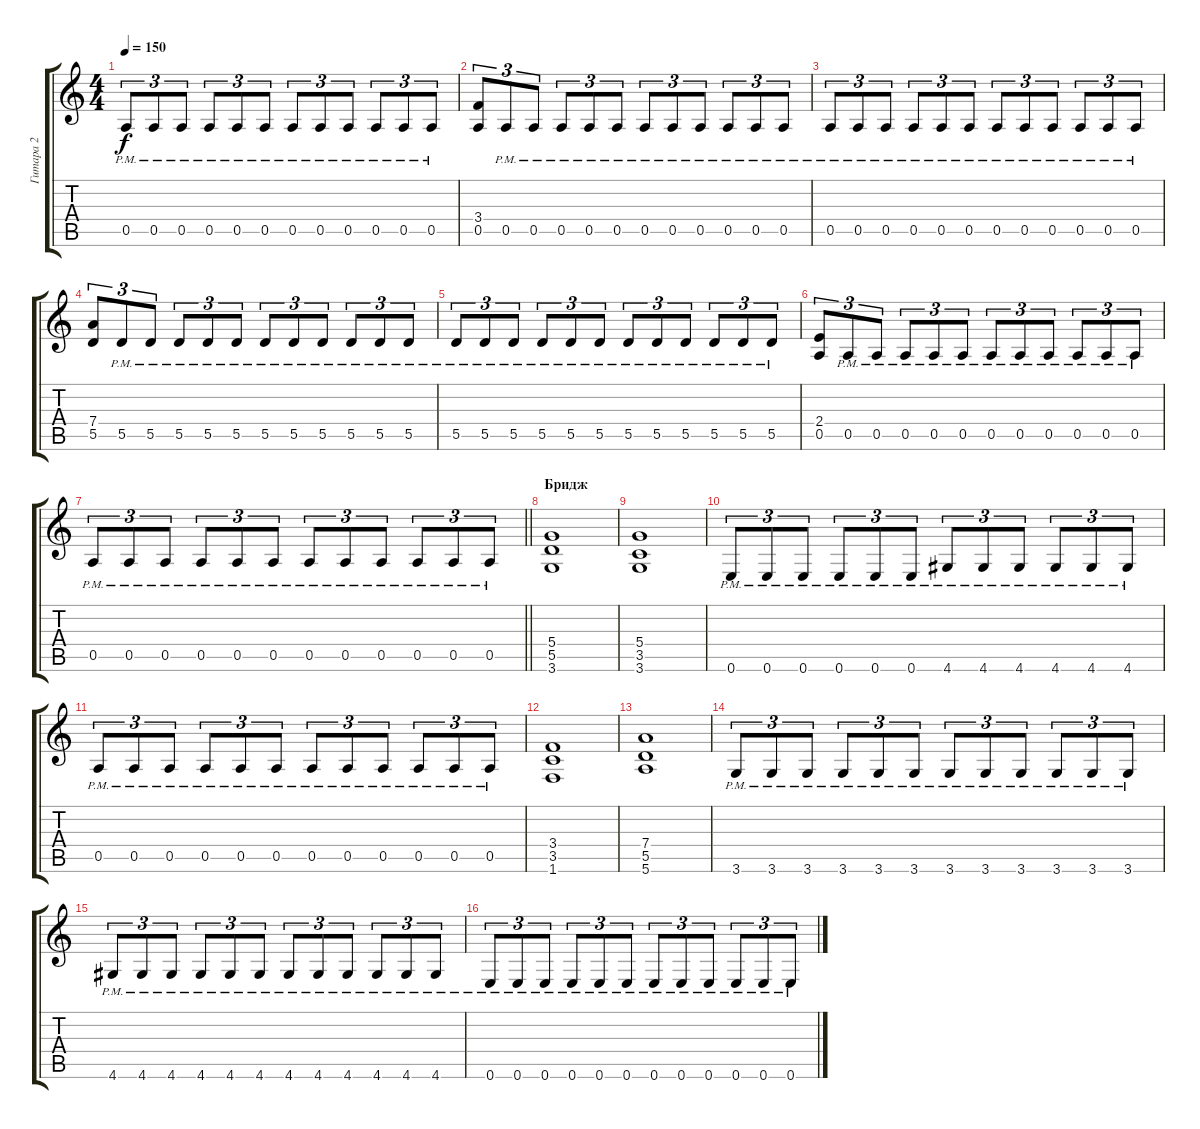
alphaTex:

\track ("Гитара 2" "Гитара 2") {instrument distortionguitar}
\staff {score tabs}
\tuning (E4 B3 G3 D3 A2 E2) {hide}
\ts (4 4)
\tempo 150
\clef g2
\ks c
0.5{pm}.8{tu (3 2) dy f} 0.5{pm}.8{tu (3 2)} 0.5{pm}.8{tu (3 2)} 0.5{pm}.8{tu (3 2)} 0.5{pm}.8{tu (3 2)} 0.5{pm}.8{tu (3 2)} 0.5{pm}.8{tu (3 2)} 0.5{pm}.8{tu (3 2)} 0.5{pm}.8{tu (3 2)} 0.5{pm}.8{tu (3 2)} 0.5{pm}.8{tu (3 2)} 0.5{pm}.8{tu (3 2)} |
(3.4 0.5).8{tu (3 2)} 0.5{pm}.8{tu (3 2)} 0.5{pm}.8{tu (3 2)} 0.5{pm}.8{tu (3 2)} 0.5{pm}.8{tu (3 2)} 0.5{pm}.8{tu (3 2)} 0.5{pm}.8{tu (3 2)} 0.5{pm}.8{tu (3 2)} 0.5{pm}.8{tu (3 2)} 0.5{pm}.8{tu (3 2)} 0.5{pm}.8{tu (3 2)} 0.5{pm}.8{tu (3 2)} |
0.5{pm}.8{tu (3 2)} 0.5{pm}.8{tu (3 2)} 0.5{pm}.8{tu (3 2)} 0.5{pm}.8{tu (3 2)} 0.5{pm}.8{tu (3 2)} 0.5{pm}.8{tu (3 2)} 0.5{pm}.8{tu (3 2)} 0.5{pm}.8{tu (3 2)} 0.5{pm}.8{tu (3 2)} 0.5{pm}.8{tu (3 2)} 0.5{pm}.8{tu (3 2)} 0.5{pm}.8{tu (3 2)} |
(7.4 5.5).8{tu (3 2)} 5.5{pm}.8{tu (3 2)} 5.5{pm}.8{tu (3 2)} 5.5{pm}.8{tu (3 2)} 5.5{pm}.8{tu (3 2)} 5.5{pm}.8{tu (3 2)} 5.5{pm}.8{tu (3 2)} 5.5{pm}.8{tu (3 2)} 5.5{pm}.8{tu (3 2)} 5.5{pm}.8{tu (3 2)} 5.5{pm}.8{tu (3 2)} 5.5{pm}.8{tu (3 2)} |
5.5{pm}.8{tu (3 2)} 5.5{pm}.8{tu (3 2)} 5.5{pm}.8{tu (3 2)} 5.5{pm}.8{tu (3 2)} 5.5{pm}.8{tu (3 2)} 5.5{pm}.8{tu (3 2)} 5.5{pm}.8{tu (3 2)} 5.5{pm}.8{tu (3 2)} 5.5{pm}.8{tu (3 2)} 5.5{pm}.8{tu (3 2)} 5.5{pm}.8{tu (3 2)} 5.5{pm}.8{tu (3 2)} |
(2.4 0.5).8{tu (3 2)} 0.5{pm}.8{tu (3 2)} 0.5{pm}.8{tu (3 2)} 0.5{pm}.8{tu (3 2)} 0.5{pm}.8{tu (3 2)} 0.5{pm}.8{tu (3 2)} 0.5{pm}.8{tu (3 2)} 0.5{pm}.8{tu (3 2)} 0.5{pm}.8{tu (3 2)} 0.5{pm}.8{tu (3 2)} 0.5{pm}.8{tu (3 2)} 0.5{pm}.8{tu (3 2)} |
\barLineRight lightlight
0.5{pm}.8{tu (3 2)} 0.5{pm}.8{tu (3 2)} 0.5{pm}.8{tu (3 2)} 0.5{pm}.8{tu (3 2)} 0.5{pm}.8{tu (3 2)} 0.5{pm}.8{tu (3 2)} 0.5{pm}.8{tu (3 2)} 0.5{pm}.8{tu (3 2)} 0.5{pm}.8{tu (3 2)} 0.5{pm}.8{tu (3 2)} 0.5{pm}.8{tu (3 2)} 0.5{pm}.8{tu (3 2)} |
\section ("" "Бридж")
(5.4 5.5 3.6).1 |
(5.4 3.5 3.6).1 |
0.6{pm}.8{tu (3 2)} 0.6{pm}.8{tu (3 2)} 0.6{pm}.8{tu (3 2)} 0.6{pm}.8{tu (3 2)} 0.6{pm}.8{tu (3 2)} 0.6{pm}.8{tu (3 2)} 4.6{pm}.8{tu (3 2)} 4.6{pm}.8{tu (3 2)} 4.6{pm}.8{tu (3 2)} 4.6{pm}.8{tu (3 2)} 4.6{pm}.8{tu (3 2)} 4.6{pm}.8{tu (3 2)} |
0.5{pm}.8{tu (3 2)} 0.5{pm}.8{tu (3 2)} 0.5{pm}.8{tu (3 2)} 0.5{pm}.8{tu (3 2)} 0.5{pm}.8{tu (3 2)} 0.5{pm}.8{tu (3 2)} 0.5{pm}.8{tu (3 2)} 0.5{pm}.8{tu (3 2)} 0.5{pm}.8{tu (3 2)} 0.5{pm}.8{tu (3 2)} 0.5{pm}.8{tu (3 2)} 0.5{pm}.8{tu (3 2)} |
(3.4 3.5 1.6).1 |
(7.4 5.5 5.6).1 |
3.6{pm}.8{tu (3 2)} 3.6{pm}.8{tu (3 2)} 3.6{pm}.8{tu (3 2)} 3.6{pm}.8{tu (3 2)} 3.6{pm}.8{tu (3 2)} 3.6{pm}.8{tu (3 2)} 3.6{pm}.8{tu (3 2)} 3.6{pm}.8{tu (3 2)} 3.6{pm}.8{tu (3 2)} 3.6{pm}.8{tu (3 2)} 3.6{pm}.8{tu (3 2)} 3.6{pm}.8{tu (3 2)} |
4.6{pm}.8{tu (3 2)} 4.6{pm}.8{tu (3 2)} 4.6{pm}.8{tu (3 2)} 4.6{pm}.8{tu (3 2)} 4.6{pm}.8{tu (3 2)} 4.6{pm}.8{tu (3 2)} 4.6{pm}.8{tu (3 2)} 4.6{pm}.8{tu (3 2)} 4.6{pm}.8{tu (3 2)} 4.6{pm}.8{tu (3 2)} 4.6{pm}.8{tu (3 2)} 4.6{pm}.8{tu (3 2)} |
0.6{pm}.8{tu (3 2)} 0.6{pm}.8{tu (3 2)} 0.6{pm}.8{tu (3 2)} 0.6{pm}.8{tu (3 2)} 0.6{pm}.8{tu (3 2)} 0.6{pm}.8{tu (3 2)} 0.6{pm}.8{tu (3 2)} 0.6{pm}.8{tu (3 2)} 0.6{pm}.8{tu (3 2)} 0.6{pm}.8{tu (3 2)} 0.6{pm}.8{tu (3 2)} 0.6{pm}.8{tu (3 2)}
